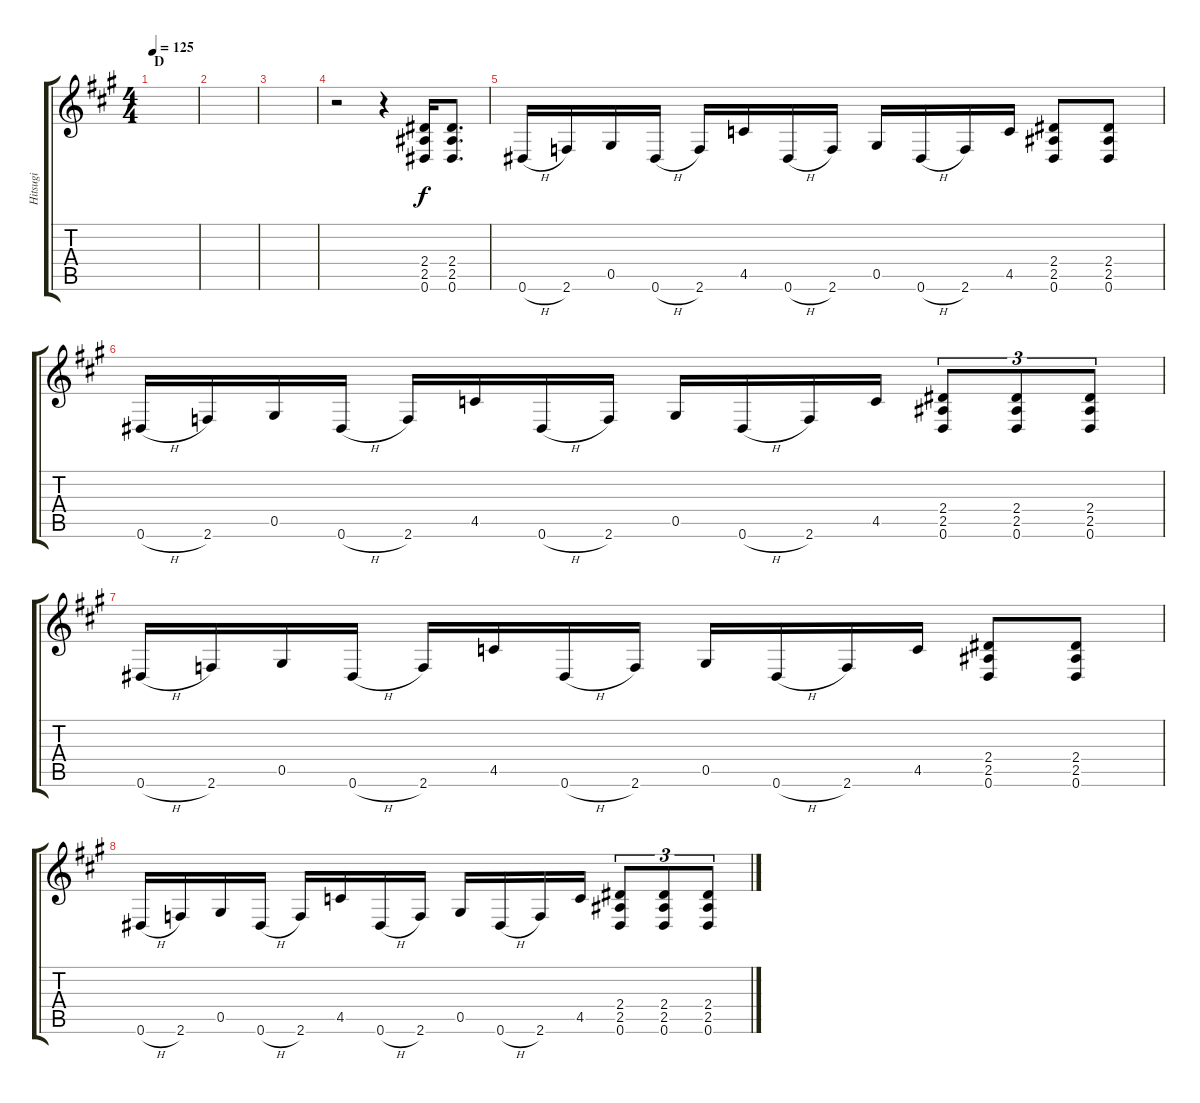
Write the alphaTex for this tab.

\track ("Hitsugi" "Hitsugi") {instrument overdrivenguitar}
\staff {score tabs}
\tuning (Eb4 Bb3 Gb3 Db3 Ab2 Eb2) {hide}
\ts (4 4)
\section ("" "D")
\tempo 125
\clef g2
\ks a
|
|
|
r.2 r.4 (2.4 2.5 0.6).16 (2.4 2.5 0.6).8{d} |
0.6{h}.16 2.6.16 0.5.16 0.6{h}.16 2.6.16 4.5.16 0.6{h}.16 2.6.16 0.5.16 0.6{h}.16 2.6.16 4.5.16 (2.4 2.5 0.6).8 (2.4 2.5 0.6).8 |
0.6{h}.16 2.6.16 0.5.16 0.6{h}.16 2.6.16 4.5.16 0.6{h}.16 2.6.16 0.5.16 0.6{h}.16 2.6.16 4.5.16 (2.4 2.5 0.6).8{tu (3 2)} (2.4 2.5 0.6).8{tu (3 2)} (2.4 2.5 0.6).8{tu (3 2)} |
0.6{h}.16 2.6.16 0.5.16 0.6{h}.16 2.6.16 4.5.16 0.6{h}.16 2.6.16 0.5.16 0.6{h}.16 2.6.16 4.5.16 (2.4 2.5 0.6).8 (2.4 2.5 0.6).8 |
0.6{h}.16 2.6.16 0.5.16 0.6{h}.16 2.6.16 4.5.16 0.6{h}.16 2.6.16 0.5.16 0.6{h}.16 2.6.16 4.5.16 (2.4 2.5 0.6).8{tu (3 2)} (2.4 2.5 0.6).8{tu (3 2)} (2.4 2.5 0.6).8{tu (3 2)}
